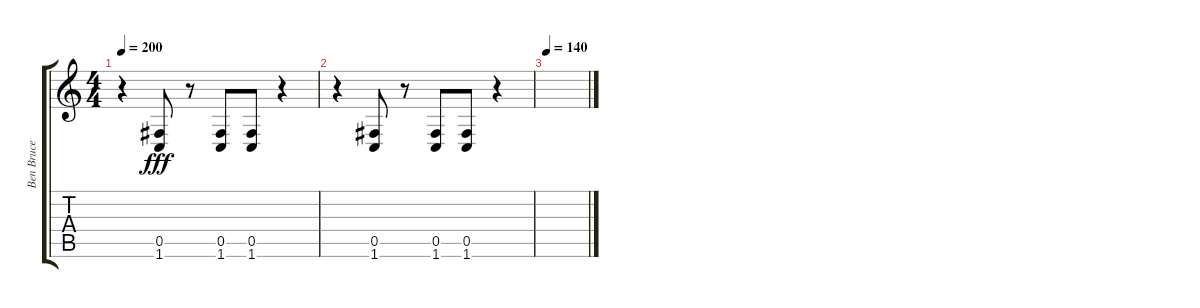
\track ("Ben Bruce" "Ben Bruce") {instrument distortionguitar}
\staff {score tabs}
\tuning (Db4 Ab3 E3 B2 Gb2 B1) {hide}
\ts (4 4)
\tempo 200
\clef g2
\ks c
r.4{dy fff} (0.5 1.6).8 r.8 (0.5 1.6).8 (0.5 1.6).8 r.4 |
r.4 (0.5 1.6).8 r.8 (0.5 1.6).8 (0.5 1.6).8 r.4 |
\tempo 140
